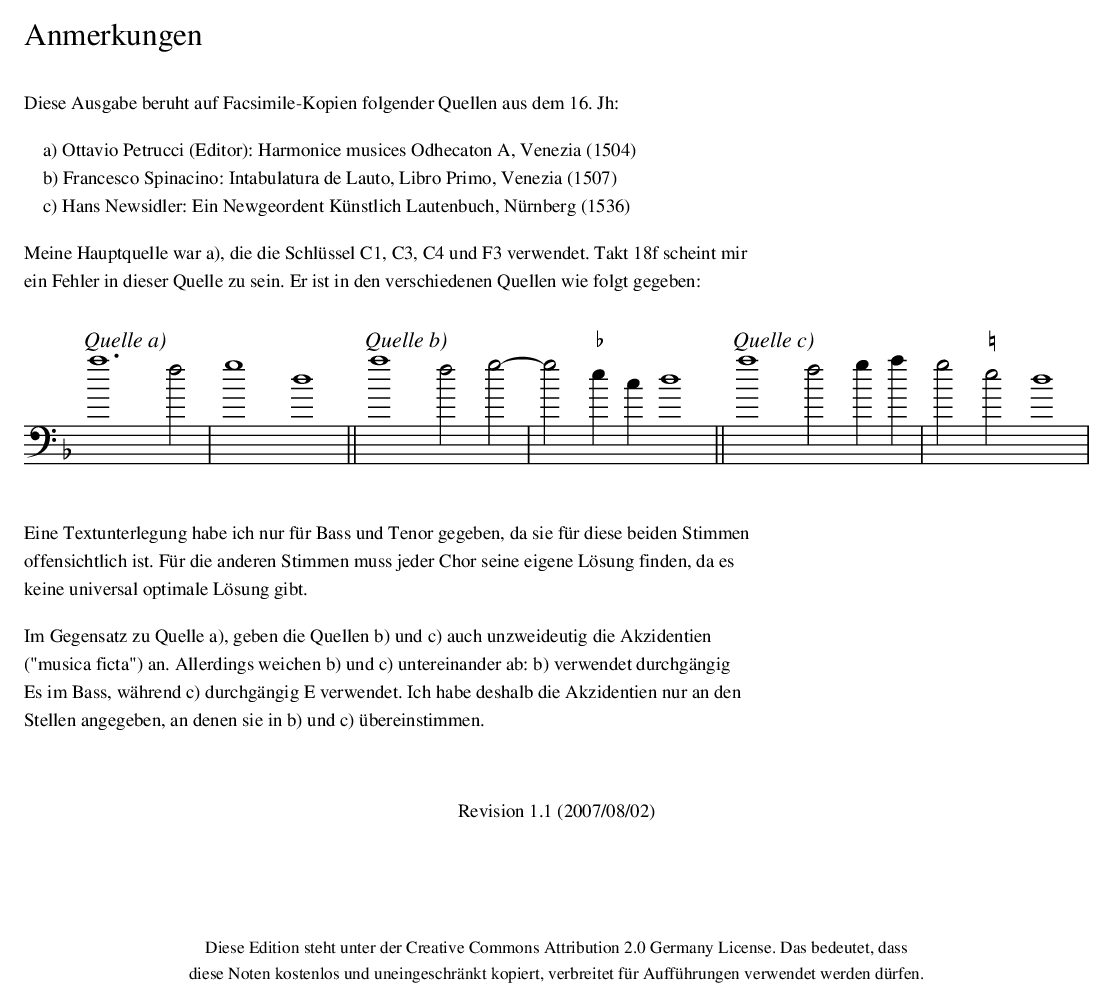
X:1
T:Anmerkungen
M:2/1 display=C|
L:1/2
K:Gdor clef=bass
%%textfont Times-Roman 12.0
%%vskip 12pt
%%text Diese Ausgabe beruht auf Facsimile-Kopien folgender Quellen aus dem 16. Jh:
%%vskip 12pt
%%text \ \ \ \ a) Ottavio Petrucci (Editor): Harmonice musices Odhecaton A, Venezia (1504)
%%text \ \ \ \ b) Francesco Spinacino: Intabulatura de Lauto, Libro Primo, Venezia (1507)
%%text \ \ \ \ c) Hans Newsidler: Ein Newgeordent Künstlich Lautenbuch, Nürnberg (1536)
%%vskip 12pt
%%text Meine Hauptquelle war a), die die Schlüssel C1, C3, C4 und F3 verwendet. Takt 18f scheint mir
%%text ein Fehler in dieser Quelle zu sein. Er ist in den verschiedenen Quellen wie folgt gegeben:
%%vskip 20pt
"Quelle a)"a3 f|g2d2|| "Quelle b)"a2 fg-|g"\b"e/c/d2|| "Quelle c)"a2 fg/a/|g"\="ed2|
